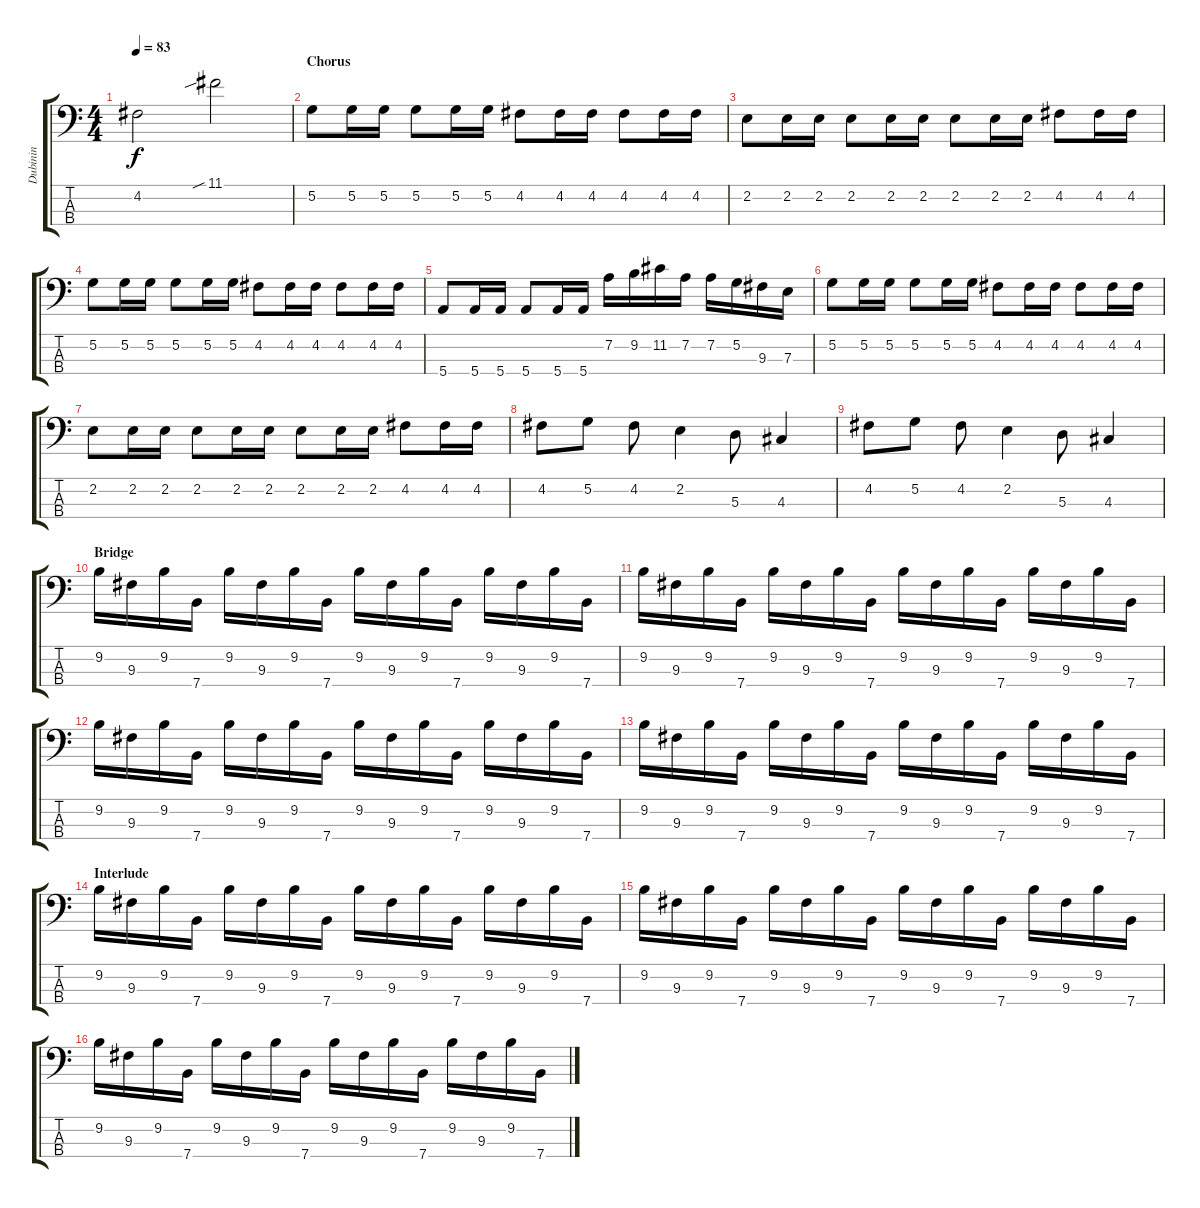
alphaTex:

\track ("Dubinin" "Dubinin") {instrument electricbassfinger}
\staff {score tabs}
\tuning (G2 D2 A1 E1) {hide}
\ts (4 4)
\tempo 83
\clef f4
\ks c
4.2.2{dy f} 11.1{sib}.2 |
\section ("" "Chorus")
5.2.8 5.2.16 5.2.16 5.2.8 5.2.16 5.2.16 4.2.8 4.2.16 4.2.16 4.2.8 4.2.16 4.2.16 |
2.2.8 2.2.16 2.2.16 2.2.8 2.2.16 2.2.16 2.2.8 2.2.16 2.2.16 4.2.8 4.2.16 4.2.16 |
5.2.8 5.2.16 5.2.16 5.2.8 5.2.16 5.2.16 4.2.8 4.2.16 4.2.16 4.2.8 4.2.16 4.2.16 |
5.4.8 5.4.16 5.4.16 5.4.8 5.4.16 5.4.16 7.2.16 9.2.16 11.2.16 7.2.16 7.2.16 5.2.16 9.3.16 7.3.16 |
5.2.8 5.2.16 5.2.16 5.2.8 5.2.16 5.2.16 4.2.8 4.2.16 4.2.16 4.2.8 4.2.16 4.2.16 |
2.2.8 2.2.16 2.2.16 2.2.8 2.2.16 2.2.16 2.2.8 2.2.16 2.2.16 4.2.8 4.2.16 4.2.16 |
4.2.8 5.2.8 4.2.8 2.2.4 5.3.8 4.3.4 |
4.2.8 5.2.8 4.2.8 2.2.4 5.3.8 4.3.4 |
\section ("" "Bridge")
9.2.16 9.3.16 9.2.16 7.4.16 9.2.16 9.3.16 9.2.16 7.4.16 9.2.16 9.3.16 9.2.16 7.4.16 9.2.16 9.3.16 9.2.16 7.4.16 |
9.2.16 9.3.16 9.2.16 7.4.16 9.2.16 9.3.16 9.2.16 7.4.16 9.2.16 9.3.16 9.2.16 7.4.16 9.2.16 9.3.16 9.2.16 7.4.16 |
9.2.16 9.3.16 9.2.16 7.4.16 9.2.16 9.3.16 9.2.16 7.4.16 9.2.16 9.3.16 9.2.16 7.4.16 9.2.16 9.3.16 9.2.16 7.4.16 |
9.2.16 9.3.16 9.2.16 7.4.16 9.2.16 9.3.16 9.2.16 7.4.16 9.2.16 9.3.16 9.2.16 7.4.16 9.2.16 9.3.16 9.2.16 7.4.16 |
\section ("" "Interlude")
9.2.16 9.3.16 9.2.16 7.4.16 9.2.16 9.3.16 9.2.16 7.4.16 9.2.16 9.3.16 9.2.16 7.4.16 9.2.16 9.3.16 9.2.16 7.4.16 |
9.2.16 9.3.16 9.2.16 7.4.16 9.2.16 9.3.16 9.2.16 7.4.16 9.2.16 9.3.16 9.2.16 7.4.16 9.2.16 9.3.16 9.2.16 7.4.16 |
9.2.16 9.3.16 9.2.16 7.4.16 9.2.16 9.3.16 9.2.16 7.4.16 9.2.16 9.3.16 9.2.16 7.4.16 9.2.16 9.3.16 9.2.16 7.4.16
